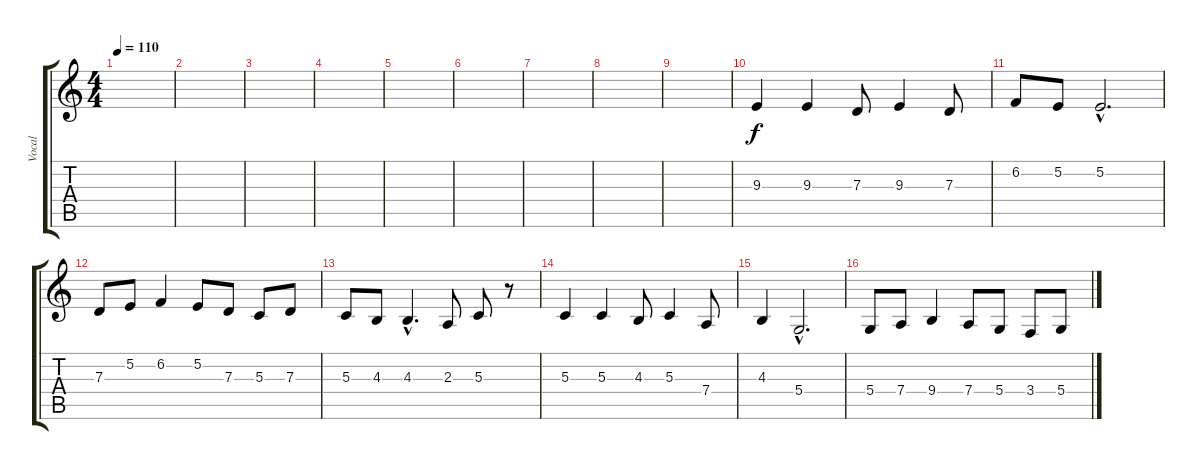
\track ("Vocal" "Vocal") {instrument stringensemble1}
\staff {score tabs}
\tuning (E4 B3 G3 D3 A2 E2) {hide}
\ts (4 4)
\tempo 110
\clef g2
\ks c
|
|
|
|
|
|
|
|
|
9.3.4 9.3.4 7.3.8 9.3.4 7.3.8 |
6.2.8 5.2.8 5.2{hac}.2{d} |
7.3.8 5.2.8 6.2.4 5.2.8 7.3.8 5.3.8 7.3.8 |
5.3.8 4.3.8 4.3{hac}.4{d} 2.3.8 5.3.8 r.8 |
5.3.4 5.3.4 4.3.8 5.3.4 7.4.8 |
4.3.4 5.4{hac}.2{d} |
5.4.8 7.4.8 9.4.4 7.4.8 5.4.8 3.4.8 5.4.8
